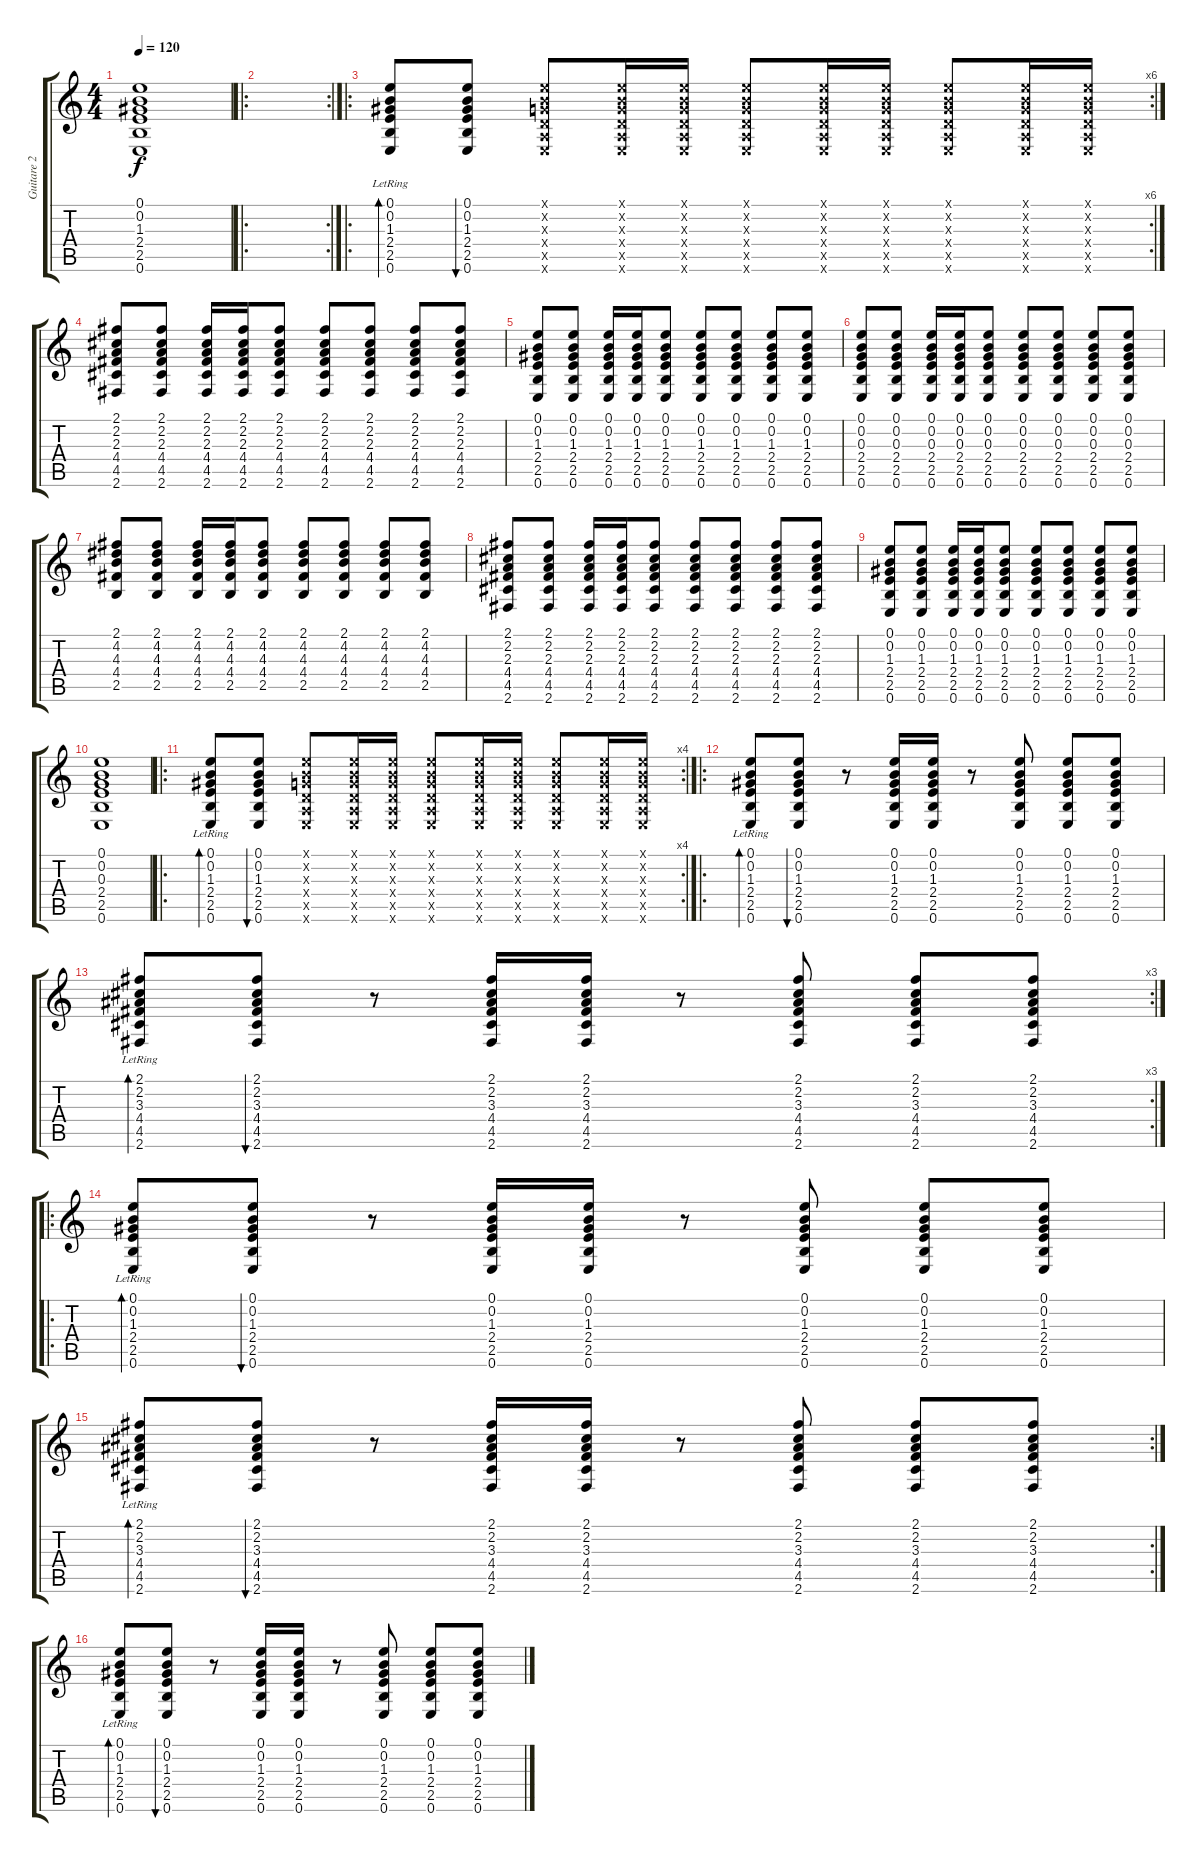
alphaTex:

\track ("Guitare 2" "Guitare 2") {instrument acousticguitarnylon}
\staff {score tabs}
\tuning (E4 B3 G3 D3 A2 E2) {hide}
\ts (4 4)
\tempo 120
\clef g2
\ks c
(0.1 0.2 1.3 2.4 2.5 0.6).1{dy f} |
\ro
\rc 2
|
\ro
\rc 6
(0.1 0.2 1.3 2.4 2.5 0.6{lr}).8{bd 60} (0.1 0.2 1.3 2.4 2.5 0.6).8{bu 60} (0.1{x} 0.2{x} 0.3{x} 0.4{x} 0.5{x} 0.6{x}).8 (0.1{x} 0.2{x} 0.3{x} 0.4{x} 0.5{x} 0.6{x}).16 (0.1{x} 0.2{x} 0.3{x} 0.4{x} 0.5{x} 0.6{x}).16 (0.1{x} 0.2{x} 0.3{x} 0.4{x} 0.5{x} 0.6{x}).8 (0.1{x} 0.2{x} 0.3{x} 0.4{x} 0.5{x} 0.6{x}).16 (0.1{x} 0.2{x} 0.3{x} 0.4{x} 0.5{x} 0.6{x}).16 (0.1{x} 0.2{x} 0.3{x} 0.4{x} 0.5{x} 0.6{x}).8 (0.1{x} 0.2{x} 0.3{x} 0.4{x} 0.5{x} 0.6{x}).16 (0.1{x} 0.2{x} 0.3{x} 0.4{x} 0.5{x} 0.6{x}).16 |
(2.1 2.2 2.3 4.4 4.5 2.6).8 (2.1 2.2 2.3 4.4 4.5 2.6).8 (2.1 2.2 2.3 4.4 4.5 2.6).16 (2.1 2.2 2.3 4.4 4.5 2.6).16 (2.1 2.2 2.3 4.4 4.5 2.6).8 (2.1 2.2 2.3 4.4 4.5 2.6).8 (2.1 2.2 2.3 4.4 4.5 2.6).8 (2.1 2.2 2.3 4.4 4.5 2.6).8 (2.1 2.2 2.3 4.4 4.5 2.6).8 |
(0.1 0.2 1.3 2.4 2.5 0.6).8 (0.1 0.2 1.3 2.4 2.5 0.6).8 (0.1 0.2 1.3 2.4 2.5 0.6).16 (0.1 0.2 1.3 2.4 2.5 0.6).16 (0.1 0.2 1.3 2.4 2.5 0.6).8 (0.1 0.2 1.3 2.4 2.5 0.6).8 (0.1 0.2 1.3 2.4 2.5 0.6).8 (0.1 0.2 1.3 2.4 2.5 0.6).8 (0.1 0.2 1.3 2.4 2.5 0.6).8 |
(0.1 0.2 0.3 2.4 2.5 0.6).8 (0.1 0.2 0.3 2.4 2.5 0.6).8 (0.1 0.2 0.3 2.4 2.5 0.6).16 (0.1 0.2 0.3 2.4 2.5 0.6).16 (0.1 0.2 0.3 2.4 2.5 0.6).8 (0.1 0.2 0.3 2.4 2.5 0.6).8 (0.1 0.2 0.3 2.4 2.5 0.6).8 (0.1 0.2 0.3 2.4 2.5 0.6).8 (0.1 0.2 0.3 2.4 2.5 0.6).8 |
(2.1 4.2 4.3 4.4 2.5).8 (2.1 4.2 4.3 4.4 2.5).8 (2.1 4.2 4.3 4.4 2.5).16 (2.1 4.2 4.3 4.4 2.5).16 (2.1 4.2 4.3 4.4 2.5).8 (2.1 4.2 4.3 4.4 2.5).8 (2.1 4.2 4.3 4.4 2.5).8 (2.1 4.2 4.3 4.4 2.5).8 (2.1 4.2 4.3 4.4 2.5).8 |
(2.1 2.2 2.3 4.4 4.5 2.6).8 (2.1 2.2 2.3 4.4 4.5 2.6).8 (2.1 2.2 2.3 4.4 4.5 2.6).16 (2.1 2.2 2.3 4.4 4.5 2.6).16 (2.1 2.2 2.3 4.4 4.5 2.6).8 (2.1 2.2 2.3 4.4 4.5 2.6).8 (2.1 2.2 2.3 4.4 4.5 2.6).8 (2.1 2.2 2.3 4.4 4.5 2.6).8 (2.1 2.2 2.3 4.4 4.5 2.6).8 |
(0.1 0.2 1.3 2.4 2.5 0.6).8 (0.1 0.2 1.3 2.4 2.5 0.6).8 (0.1 0.2 1.3 2.4 2.5 0.6).16 (0.1 0.2 1.3 2.4 2.5 0.6).16 (0.1 0.2 1.3 2.4 2.5 0.6).8 (0.1 0.2 1.3 2.4 2.5 0.6).8 (0.1 0.2 1.3 2.4 2.5 0.6).8 (0.1 0.2 1.3 2.4 2.5 0.6).8 (0.1 0.2 1.3 2.4 2.5 0.6).8 |
(0.1 0.2 0.3 2.4 2.5 0.6).1 |
\ro
\rc 4
(0.1 0.2 1.3 2.4 2.5 0.6{lr}).8{bd 60} (0.1 0.2 1.3 2.4 2.5 0.6).8{bu 60} (0.1{x} 0.2{x} 0.3{x} 0.4{x} 0.5{x} 0.6{x}).8 (0.1{x} 0.2{x} 0.3{x} 0.4{x} 0.5{x} 0.6{x}).16 (0.1{x} 0.2{x} 0.3{x} 0.4{x} 0.5{x} 0.6{x}).16 (0.1{x} 0.2{x} 0.3{x} 0.4{x} 0.5{x} 0.6{x}).8 (0.1{x} 0.2{x} 0.3{x} 0.4{x} 0.5{x} 0.6{x}).16 (0.1{x} 0.2{x} 0.3{x} 0.4{x} 0.5{x} 0.6{x}).16 (0.1{x} 0.2{x} 0.3{x} 0.4{x} 0.5{x} 0.6{x}).8 (0.1{x} 0.2{x} 0.3{x} 0.4{x} 0.5{x} 0.6{x}).16 (0.1{x} 0.2{x} 0.3{x} 0.4{x} 0.5{x} 0.6{x}).16 |
\ro
(0.1 0.2 1.3 2.4 2.5 0.6{lr}).8{bd 60} (0.1 0.2 1.3 2.4 2.5 0.6).8{bu 60} r.8 (0.1 0.2 1.3 2.4 2.5 0.6).16 (0.1 0.2 1.3 2.4 2.5 0.6).16 r.8 (0.1 0.2 1.3 2.4 2.5 0.6).8 (0.1 0.2 1.3 2.4 2.5 0.6).8 (0.1 0.2 1.3 2.4 2.5 0.6).8 |
\rc 3
(2.1 2.2 3.3 4.4 4.5 2.6{lr}).8{bd 60} (2.1 2.2 3.3 4.4 4.5 2.6).8{bu 60} r.8 (2.1 2.2 3.3 4.4 4.5 2.6).16 (2.1 2.2 3.3 4.4 4.5 2.6).16 r.8 (2.1 2.2 3.3 4.4 4.5 2.6).8 (2.1 2.2 3.3 4.4 4.5 2.6).8 (2.1 2.2 3.3 4.4 4.5 2.6).8 |
\ro
(0.1 0.2 1.3 2.4 2.5 0.6{lr}).8{bd 60} (0.1 0.2 1.3 2.4 2.5 0.6).8{bu 60} r.8 (0.1 0.2 1.3 2.4 2.5 0.6).16 (0.1 0.2 1.3 2.4 2.5 0.6).16 r.8 (0.1 0.2 1.3 2.4 2.5 0.6).8 (0.1 0.2 1.3 2.4 2.5 0.6).8 (0.1 0.2 1.3 2.4 2.5 0.6).8 |
\rc 2
(2.1 2.2 3.3 4.4 4.5 2.6{lr}).8{bd 60} (2.1 2.2 3.3 4.4 4.5 2.6).8{bu 60} r.8 (2.1 2.2 3.3 4.4 4.5 2.6).16 (2.1 2.2 3.3 4.4 4.5 2.6).16 r.8 (2.1 2.2 3.3 4.4 4.5 2.6).8 (2.1 2.2 3.3 4.4 4.5 2.6).8 (2.1 2.2 3.3 4.4 4.5 2.6).8 |
(0.1 0.2 1.3 2.4 2.5 0.6{lr}).8{bd 60} (0.1 0.2 1.3 2.4 2.5 0.6).8{bu 60} r.8 (0.1 0.2 1.3 2.4 2.5 0.6).16 (0.1 0.2 1.3 2.4 2.5 0.6).16 r.8 (0.1 0.2 1.3 2.4 2.5 0.6).8 (0.1 0.2 1.3 2.4 2.5 0.6).8 (0.1 0.2 1.3 2.4 2.5 0.6).8
